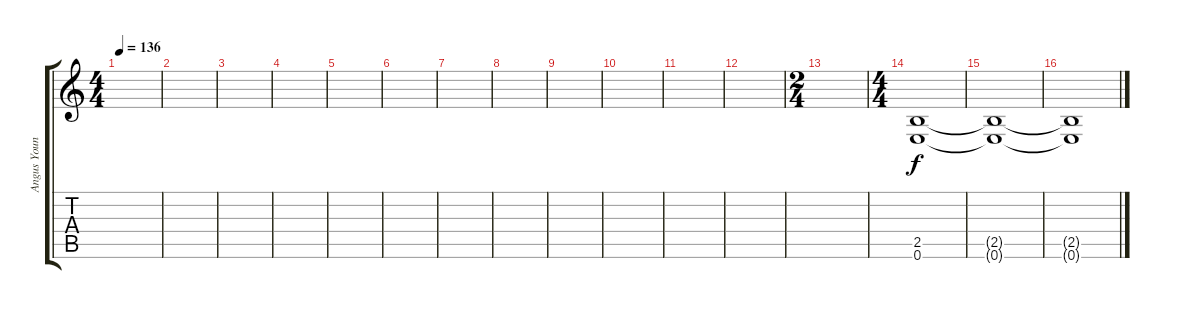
\track ("Angus Young (Filler)" "Angus Youn") {instrument distortionguitar}
\staff {score tabs}
\tuning (E4 B3 G3 D3 A2 E2) {hide}
\ts (4 4)
\tempo 136
\clef g2
\ks c
|
|
|
|
|
|
|
|
|
|
|
|
\ts (2 4)
|
\ts (4 4)
(2.5 0.6).1{volume 8} |
(2.5{t} 0.6{t}).1 |
(2.5{t} 0.6{t}).1
